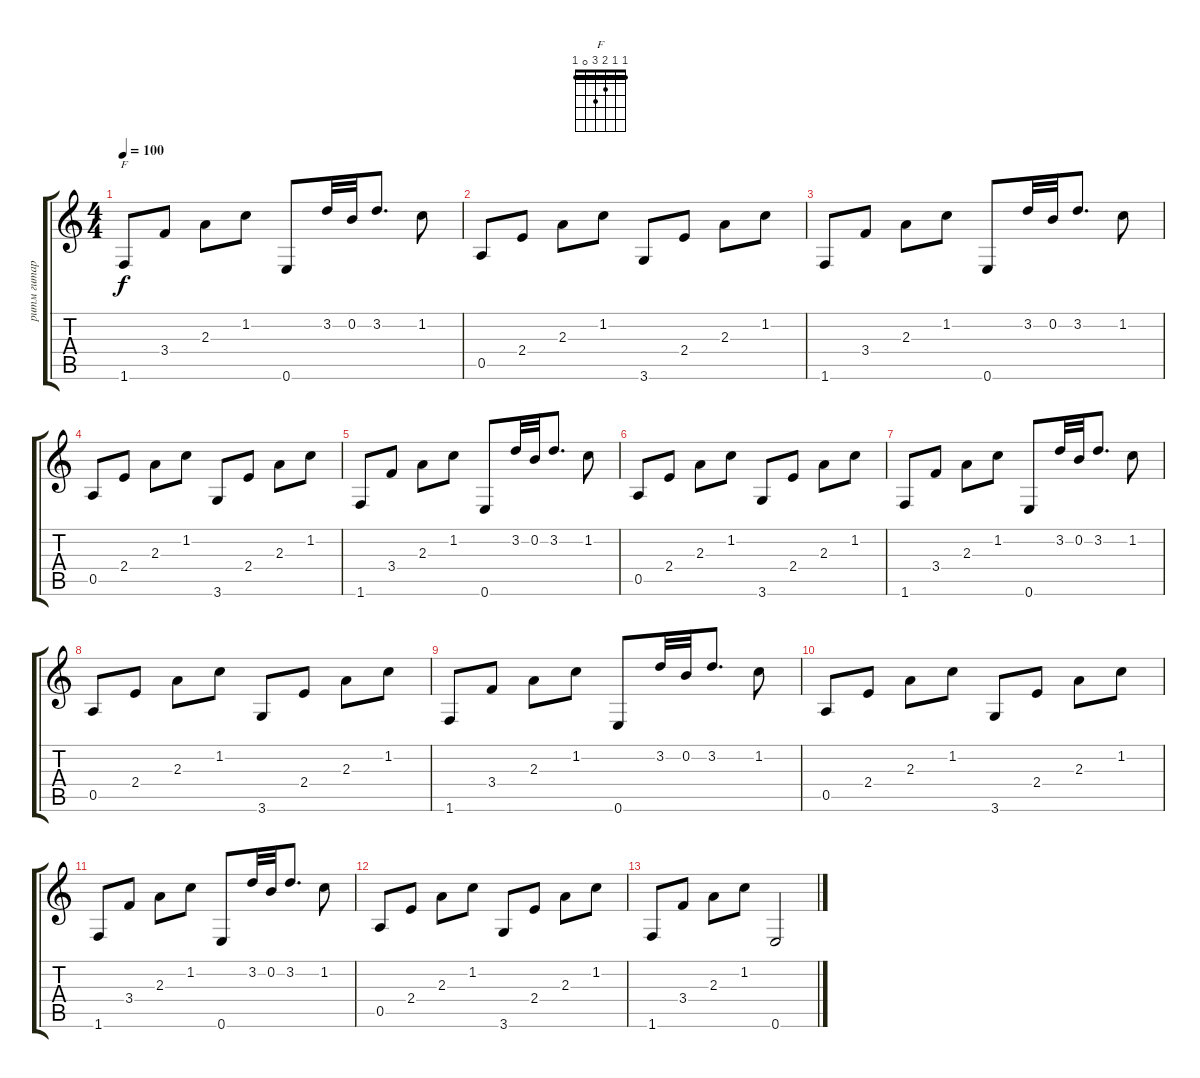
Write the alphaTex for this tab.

\track ("ритм гитара" "ритм гитар") {instrument acousticguitarsteel}
\staff {score tabs}
\tuning (E4 B3 G3 D3 A2 E2) {hide}
\chord ("F" 1 1 2 3 0 1) {barre 1}
\ts (4 4)
\tempo 100
\clef g2
\ks c
1.6.8{ch "F" dy f} 3.4.8 2.3.8 1.2.8 0.6.8 3.2.32 0.2.32 3.2.8{d} 1.2.8 |
0.5.8 2.4.8 2.3.8 1.2.8 3.6.8 2.4.8 2.3.8 1.2.8 |
1.6.8 3.4.8 2.3.8 1.2.8 0.6.8 3.2.32 0.2.32 3.2.8{d} 1.2.8 |
0.5.8 2.4.8 2.3.8 1.2.8 3.6.8 2.4.8 2.3.8 1.2.8 |
1.6.8 3.4.8 2.3.8 1.2.8 0.6.8 3.2.32 0.2.32 3.2.8{d} 1.2.8 |
0.5.8 2.4.8 2.3.8 1.2.8 3.6.8 2.4.8 2.3.8 1.2.8 |
1.6.8 3.4.8 2.3.8 1.2.8 0.6.8 3.2.32 0.2.32 3.2.8{d} 1.2.8 |
0.5.8 2.4.8 2.3.8 1.2.8 3.6.8 2.4.8 2.3.8 1.2.8 |
1.6.8 3.4.8 2.3.8 1.2.8 0.6.8 3.2.32 0.2.32 3.2.8{d} 1.2.8 |
0.5.8 2.4.8 2.3.8 1.2.8 3.6.8 2.4.8 2.3.8 1.2.8 |
1.6.8 3.4.8 2.3.8 1.2.8 0.6.8 3.2.32 0.2.32 3.2.8{d} 1.2.8 |
0.5.8 2.4.8 2.3.8 1.2.8 3.6.8 2.4.8 2.3.8 1.2.8 |
1.6.8 3.4.8 2.3.8 1.2.8 0.6.2
